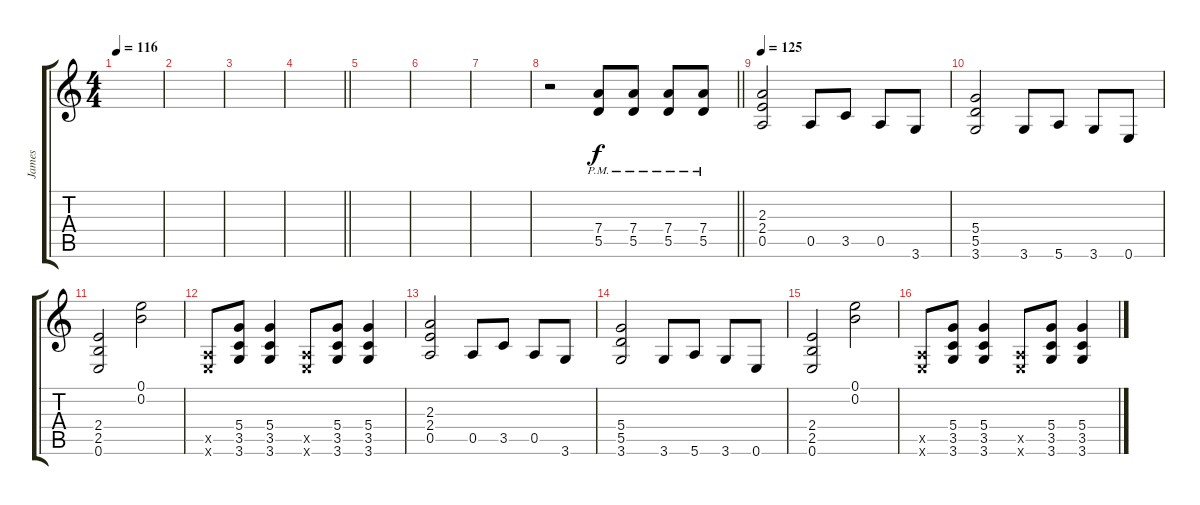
\track ("James" "James") {instrument distortionguitar}
\staff {score tabs}
\tuning (E4 B3 G3 D3 A2 E2) {hide}
\ts (4 4)
\tempo 116
\clef g2
\ks c
|
|
|
\barLineRight lightlight
|
|
|
|
\barLineRight lightlight
r.2 (7.4{pm} 5.5{pm}).8 (7.4{pm} 5.5{pm}).8 (7.4{pm} 5.5{pm}).8 (7.4{pm} 5.5{pm}).8 |
\tempo 125
(2.3 2.4 0.5).2 0.5.8 3.5.8 0.5.8 3.6.8 |
(5.4 5.5 3.6).2 3.6.8 5.6.8 3.6.8 0.6.8 |
(2.4 2.5 0.6).2 (0.1 0.2).2 |
(0.5{x} 0.6{x}).8 (5.4 3.5 3.6).8 (5.4 3.5 3.6).4 (0.5{x} 0.6{x}).8 (5.4 3.5 3.6).8 (5.4 3.5 3.6).4 |
(2.3 2.4 0.5).2 0.5.8 3.5.8 0.5.8 3.6.8 |
(5.4 5.5 3.6).2 3.6.8 5.6.8 3.6.8 0.6.8 |
(2.4 2.5 0.6).2 (0.1 0.2).2 |
(0.5{x} 0.6{x}).8 (5.4 3.5 3.6).8 (5.4 3.5 3.6).4 (0.5{x} 0.6{x}).8 (5.4 3.5 3.6).8 (5.4 3.5 3.6).4
